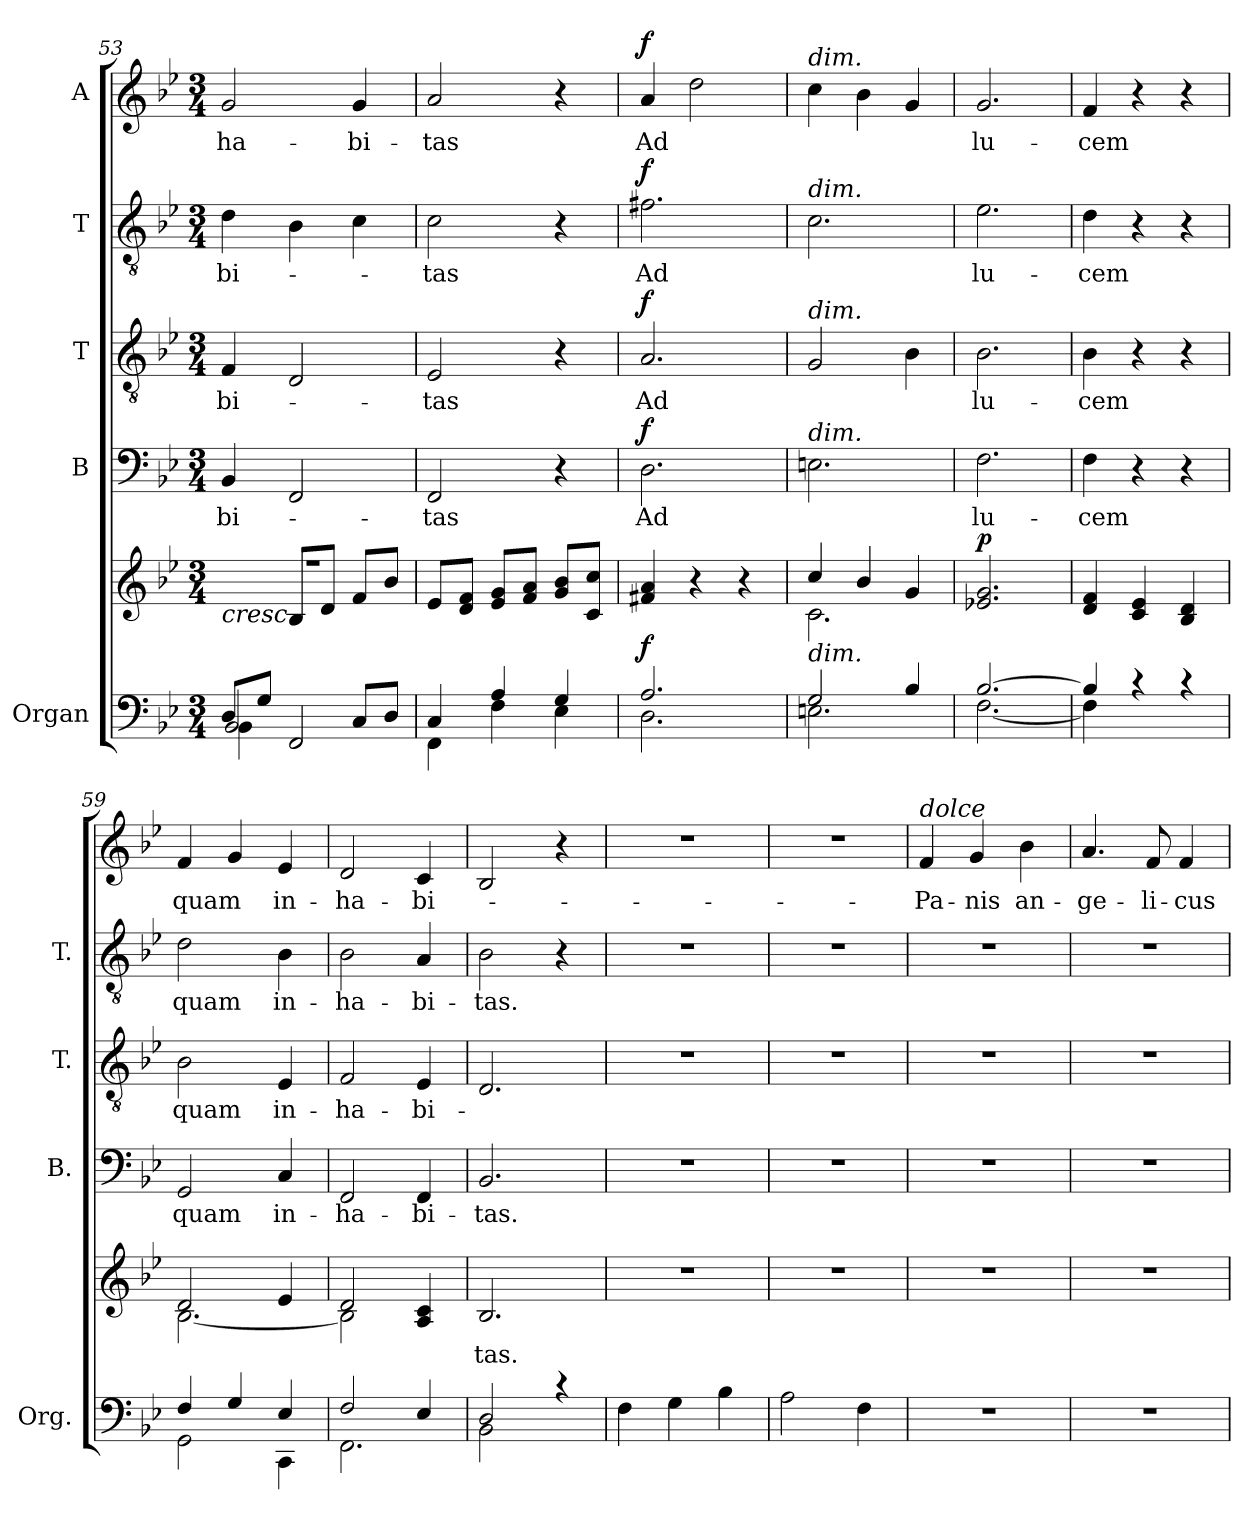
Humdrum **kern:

**kern	**kern	**text	**dynam	**kern	**text	**dynam	**kern	**text	**dynam	**kern	**text	**dynam	**kern	**text	**dynam
*part5	*part5	*part5	*part5	*part4	*part4	*part4	*part3	*part3	*part3	*part2	*part2	*part2	*part1	*part1	*part1
*staff6	*staff5	*staff5	*staff5/6	*staff4	*staff4	*staff4	*staff3	*staff3	*staff3	*staff2	*staff2	*staff2	*staff1	*staff1	*staff1
*I"Organ	*	*	*	*I"B	*	*	*I"T	*	*	*I"T	*	*	*I"A	*	*
*I'Org.	*	*	*	*I'B.	*	*	*I'T.	*	*	*I'T.	*	*	*	*	*
*clefF4	*clefG2	*	*	*clefF4	*	*	*clefGv2	*	*	*clefGv2	*	*	*clefG2	*	*
*	*	*	*	*	*	*	*ITrd7c12	*	*	*ITrd7c12	*	*	*	*	*
*k[b-e-]	*k[b-e-]	*	*	*k[b-e-]	*	*	*k[b-e-]	*	*	*k[b-e-]	*	*	*k[b-e-]	*	*
*B-:	*B-:	*	*	*B-:	*	*	*B-:	*	*	*B-:	*	*	*B-:	*	*
*M3/4	*M3/4	*	*	*M3/4	*	*	*M3/4	*	*	*M3/4	*	*	*M3/4	*	*
=53	=53	=53	=53	=53	=53	=53	=53	=53	=53	=53	=53	=53	=53	=53	=53
*^	*^	*	*	*	*	*	*	*	*	*	*	*	*	*	*
*	*^	*	*	*	*	*	*	*	*	*	*	*	*	*	*	*	*
!	!	!	!LO:TX:b:i:t=cresc.	!	!	!	!	!	!	!	!	!	!	!	!	!	!	!
!	!	!	!	!	!	!	!	!LO:LY:b	!	!	!LO:LY:b	!	!	!LO:LY:b	!	!	!LO:LY:b	!
8D/L	2BB-/	4BB-\	2.r	4ryy	.	.	4BB-/	-bi-	.	4FF/	-bi-	.	4D\	-bi-	.	2g/	-ha-	.
8G/J	.	.	.	.	.	.	.	.	.	.	.	.	.	.	.	.	.	.
2ryy	.	2FF/	.	8B-/L	.	.	2FF/	.	.	2DD/	.	.	4BB-\	.	.	.	.	.
.	.	.	.	8d/J	.	.	.	.	.	.	.	.	.	.	.	.	.	.
!	!	!	!	!	!	!	!	!	!	!	!	!	!	!	!	!	!LO:LY:b	!
.	8C/L	.	.	8f/L	.	.	.	.	.	.	.	.	4C\	.	.	4g/	-bi-	.
.	8D/J	.	.	8b-/J	.	.	.	.	.	.	.	.	.	.	.	.	.	.
*	*v	*v	*	*	*	*	*	*	*	*	*	*	*	*	*	*	*	*
!!LO:LB:g=z
=54	=54	=54	=54	=54	=54	=54	=54	=54	=54	=54	=54	=54	=54	=54	=54	=54	=54
!	!	!	!	!	!	!	!LO:LY:b	!	!	!LO:LY:b	!	!	!LO:LY:b	!	!	!LO:LY:b	!
*	*	*v	*v	*	*	*	*	*	*	*	*	*	*	*	*	*	*
4C/	4FF\	8e-/L	.	.	2FF/	-tas	.	2EE-/	-tas	.	2C\	-tas	.	2a/	-tas	.
.	.	8d/ 8f/J	.	.	.	.	.	.	.	.	.	.	.	.	.	.
4A/	4F\	8e-/ 8g/L	.	.	.	.	.	.	.	.	.	.	.	.	.	.
.	.	8f/ 8a/J	.	.	.	.	.	.	.	.	.	.	.	.	.	.
4G/	4E-\	8g/ 8b-/L	.	.	4r	.	.	4r	.	.	4r	.	.	4r	.	.
.	.	8c/ 8cc/J	.	.	.	.	.	.	.	.	.	.	.	.	.	.
=55	=55	=55	=55	=55	=55	=55	=55	=55	=55	=55	=55	=55	=55	=55	=55	=55
!	!	!	!	!LO:DY:a=2	!	!LO:LY:b	!LO:DY:a	!	!LO:LY:b	!LO:DY:a	!	!LO:LY:b	!LO:DY:a	!	!LO:LY:b	!LO:DY:a
2.A/	2.D\	4f#X/ 4a/	.	f	2.D\	Ad	f	2.AA/	Ad	f	2.F#X\	Ad	f	4a/	Ad	f
.	.	4r	.	.	.	.	.	.	.	.	.	.	.	2dd\	.	.
.	.	4r	.	.	.	.	.	.	.	.	.	.	.	.	.	.
=56	=56	=56	=56	=56	=56	=56	=56	=56	=56	=56	=56	=56	=56	=56	=56	=56
*	*	*^	*	*	*	*	*	*	*	*	*	*	*	*	*	*
!	!	!	!	!	!	!	!	!	!	!	!	!	!	!	!LO:TX:a:i:t=dim.	!	!
!	!	!	!	!	!	!	!	!	!	!	!	!LO:TX:a:i:t=dim.	!	!	!	!	!
!	!	!	!	!	!	!	!	!	!LO:TX:a:i:t=dim.	!	!	!	!	!	!	!	!
!	!	!	!	!	!	!LO:TX:a:i:t=dim.	!	!	!	!	!	!	!	!	!	!	!
!	!	!LO:TX:b:i:t=dim.	!	!	!	!	!	!	!	!	!	!	!	!	!	!	!
2G/	2.En\	4cc/	2.c\	.	.	2.En\	.	.	2GG/	.	.	2.C\	.	.	4cc\	.	.
.	.	4b-/	.	.	.	.	.	.	.	.	.	.	.	.	4b-\	.	.
4B-/	.	4g/	.	.	.	.	.	.	4BB-\	.	.	.	.	.	4g/	.	.
*	*	*v	*v	*	*	*	*	*	*	*	*	*	*	*	*	*	*
=57	=57	=57	=57	=57	=57	=57	=57	=57	=57	=57	=57	=57	=57	=57	=57	=57
!	!	!	!	!LO:DY:b	!	!LO:LY:b	!	!	!LO:LY:b	!	!	!LO:LY:b	!	!	!LO:LY:b	!
[>2.B-/	[<2.F\	2.e-X/ 2.g/	.	p	2.F\	lu-	.	2.BB-\	lu-	.	2.E-\	lu-	.	2.g/	lu-	.
=58	=58	=58	=58	=58	=58	=58	=58	=58	=58	=58	=58	=58	=58	=58	=58	=58
!	!	!	!	!	!	!LO:LY:b	!	!	!LO:LY:b	!	!	!LO:LY:b	!	!	!LO:LY:b	!
4B-/]	4F\]	4d/ 4f/	.	.	4F\	-cem	.	4BB-\	-cem	.	4D\	-cem	.	4f/	-cem	.
4rc	2ryy	4c/ 4e-/	.	.	4r	.	.	4r	.	.	4r	.	.	4r	.	.
4rc	.	4B-/ 4d/	.	.	4r	.	.	4r	.	.	4r	.	.	4r	.	.
=59	=59	=59	=59	=59	=59	=59	=59	=59	=59	=59	=59	=59	=59	=59	=59	=59
*	*	*^	*	*	*	*	*	*	*	*	*	*	*	*	*	*
!	!	!	!	!	!	!	!LO:LY:b	!	!	!LO:LY:b	!	!	!LO:LY:b	!	!	!LO:LY:b	!
4F/	2GG\	2d/	[<2.B-\	.	.	2GG/	quam	.	2BB-\	quam	.	2D\	quam	.	4f/	quam	.
4G/	.	.	.	.	.	.	.	.	.	.	.	.	.	.	4g/	.	.
!	!	!	!	!	!	!	!LO:LY:b	!	!	!LO:LY:b	!	!	!LO:LY:b	!	!	!LO:LY:b	!
4E-/	4CC\	4e-/	.	.	.	4C/	in-	.	4EE-/	in-	.	4BB-\	in-	.	4e-/	in-	.
=60	=60	=60	=60	=60	=60	=60	=60	=60	=60	=60	=60	=60	=60	=60	=60	=60	=60
!	!	!	!	!	!	!	!LO:LY:b	!	!	!LO:LY:b	!	!	!LO:LY:b	!	!	!LO:LY:b	!
2F/	2.FF\	2d/	2B-\]	.	.	2FF/	-ha-	.	2FF/	-ha-	.	2BB-\	-ha-	.	2d/	-ha-	.
!	!	!	!	!	!	!	!LO:LY:b	!	!	!LO:LY:b	!	!	!LO:LY:b	!	!	!LO:LY:b	!
4E-/	.	4A/ 4c/	4ryy	.	.	4FF/	-bi-	.	4EE-/	-bi-	.	4AA/	-bi-	.	4c/	-bi-	.
!!LO:PB:g=z
=61	=61	=61	=61	=61	=61	=61	=61	=61	=61	=61	=61	=61	=61	=61	=61	=61	=61
!	!	!	!	!LO:LY:a	!	!	!LO:LY:a	!	!	!	!	!	!LO:LY:b	!	!	!	!
*	*	*v	*v	*	*	*	*	*	*	*	*	*	*	*	*	*	*
2D/	2BB-\	2.B-/	tas.	.	2.BB-/	-tas.	.	2.DD/	.	.	2BB-\	tas.	.	2B-/	.	.
4rc	4ryy	.	.	.	.	.	.	.	.	.	4r	.	.	4r	.	.
=62	=62	=62	=62	=62	=62	=62	=62	=62	=62	=62	=62	=62	=62	=62	=62	=62
!LO:TX:b:t=Man.	!	!	!	!	!	!	!	!	!	!	!	!	!	!	!	!
!LO:TX:a:i:t=dolce	!	!	!	!	!	!	!	!	!	!	!	!	!	!	!	!
!	!	!LO:N:vis=1	!	!	!LO:N:vis=1	!	!	!LO:N:vis=1	!	!	!LO:N:vis=1	!	!	!LO:N:vis=1	!	!
*v	*v	*	*	*	*	*	*	*	*	*	*	*	*	*	*	*
4F\	2.r	.	.	2.r	.	.	2.r	.	.	2.r	.	.	2.r	.	.
4G\	.	.	.	.	.	.	.	.	.	.	.	.	.	.	.
4B-\	.	.	.	.	.	.	.	.	.	.	.	.	.	.	.
=63	=63	=63	=63	=63	=63	=63	=63	=63	=63	=63	=63	=63	=63	=63	=63
!	!LO:N:vis=1	!	!	!LO:N:vis=1	!	!	!LO:N:vis=1	!	!	!LO:N:vis=1	!	!	!LO:N:vis=1	!	!
2A\	2.r	.	.	2.r	.	.	2.r	.	.	2.r	.	.	2.r	.	.
4F\	.	.	.	.	.	.	.	.	.	.	.	.	.	.	.
=64	=64	=64	=64	=64	=64	=64	=64	=64	=64	=64	=64	=64	=64	=64	=64
!	!	!	!	!	!	!	!	!	!	!	!	!	!LO:TX:a:i:t=dolce	!	!
!LO:N:vis=1	!LO:N:vis=1	!	!	!LO:N:vis=1	!	!	!LO:N:vis=1	!	!	!LO:N:vis=1	!	!	!	!LO:LY:b	!
2.r	2.r	.	.	2.r	.	.	2.r	.	.	2.r	.	.	4f/	-Pa-	.
!	!	!	!	!	!	!	!	!	!	!	!	!	!	!LO:LY:b	!
.	.	.	.	.	.	.	.	.	.	.	.	.	4g/	-nis	.
!	!	!	!	!	!	!	!	!	!	!	!	!	!	!LO:LY:b	!
.	.	.	.	.	.	.	.	.	.	.	.	.	4b-\	an-	.
=65	=65	=65	=65	=65	=65	=65	=65	=65	=65	=65	=65	=65	=65	=65	=65
!LO:N:vis=1	!LO:N:vis=1	!	!	!LO:N:vis=1	!	!	!LO:N:vis=1	!	!	!LO:N:vis=1	!	!	!	!LO:LY:b	!
2.r	2.r	.	.	2.r	.	.	2.r	.	.	2.r	.	.	4.a/	-ge-	.
!	!	!	!	!	!	!	!	!	!	!	!	!	!	!LO:LY:b	!
.	.	.	.	.	.	.	.	.	.	.	.	.	8f/	-li-	.
!	!	!	!	!	!	!	!	!	!	!	!	!	!	!LO:LY:b	!
.	.	.	.	.	.	.	.	.	.	.	.	.	4f/	-cus	.
=	=	=	=	=	=	=	=	=	=	=	=	=	=	=	=
*-	*-	*-	*-	*-	*-	*-	*-	*-	*-	*-	*-	*-	*-	*-	*-
